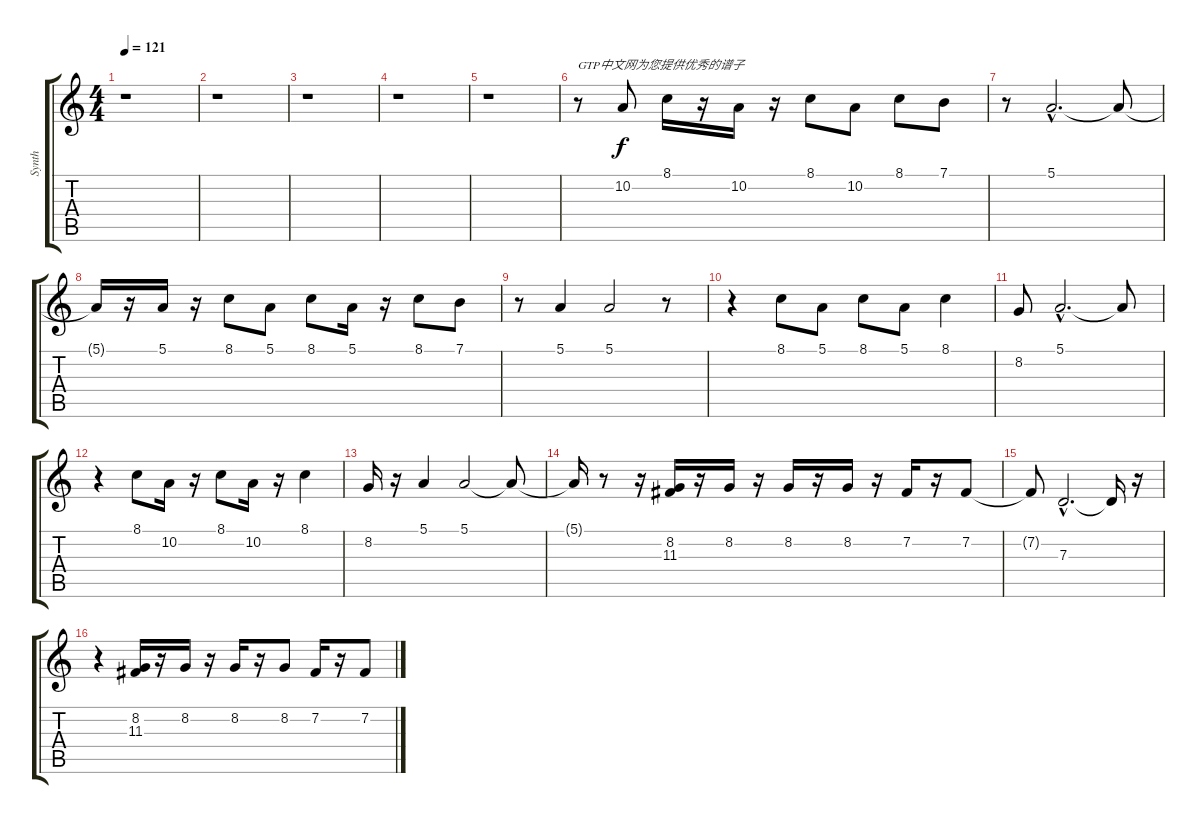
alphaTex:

\track ("Synth" "Synth") {instrument timpani}
\staff {score tabs}
\tuning (E4 B3 G3 D3 A2 E2) {hide}
\ts (4 4)
\tempo 121
\clef g2
\ks c
r.1{dy f instrument timpani} |
r.1 |
r.1 |
r.1 |
r.1 |
r.8{txt "GTP中文网为您提供优秀的谱子"} 10.2.8 8.1.16 r.16 10.2.16 r.16 8.1.8 10.2.8 8.1.8 7.1.8 |
r.8 5.1{hac}.2{d} 5.1{t}.8 |
5.1{t}.16 r.16 5.1.16 r.16 8.1.8 5.1.8 8.1.8 5.1.16 r.16 8.1.8 7.1.8 |
r.8 5.1.4 5.1.2 r.8 |
r.4 8.1.8 5.1.8 8.1.8 5.1.8 8.1.4 |
8.2.8 5.1{hac}.2{d} 5.1{t}.8 |
r.4 8.1.8 10.2.16 r.16 8.1.8 10.2.16 r.16 8.1.4 |
8.2.16 r.16 5.1.4 5.1.2 5.1{t}.8 |
5.1{t}.16 r.8 r.16 (8.2 11.3).16 r.16 8.2.16 r.16 8.2.16 r.16 8.2.16 r.16 7.2.16 r.16 7.2.8 |
7.2{t}.8 7.3{hac}.2{d} 7.3{t}.16 r.16 |
r.4 (8.2 11.3).16 r.16 8.2.16 r.16 8.2.16 r.16 8.2.8 7.2.16 r.16 7.2.8
